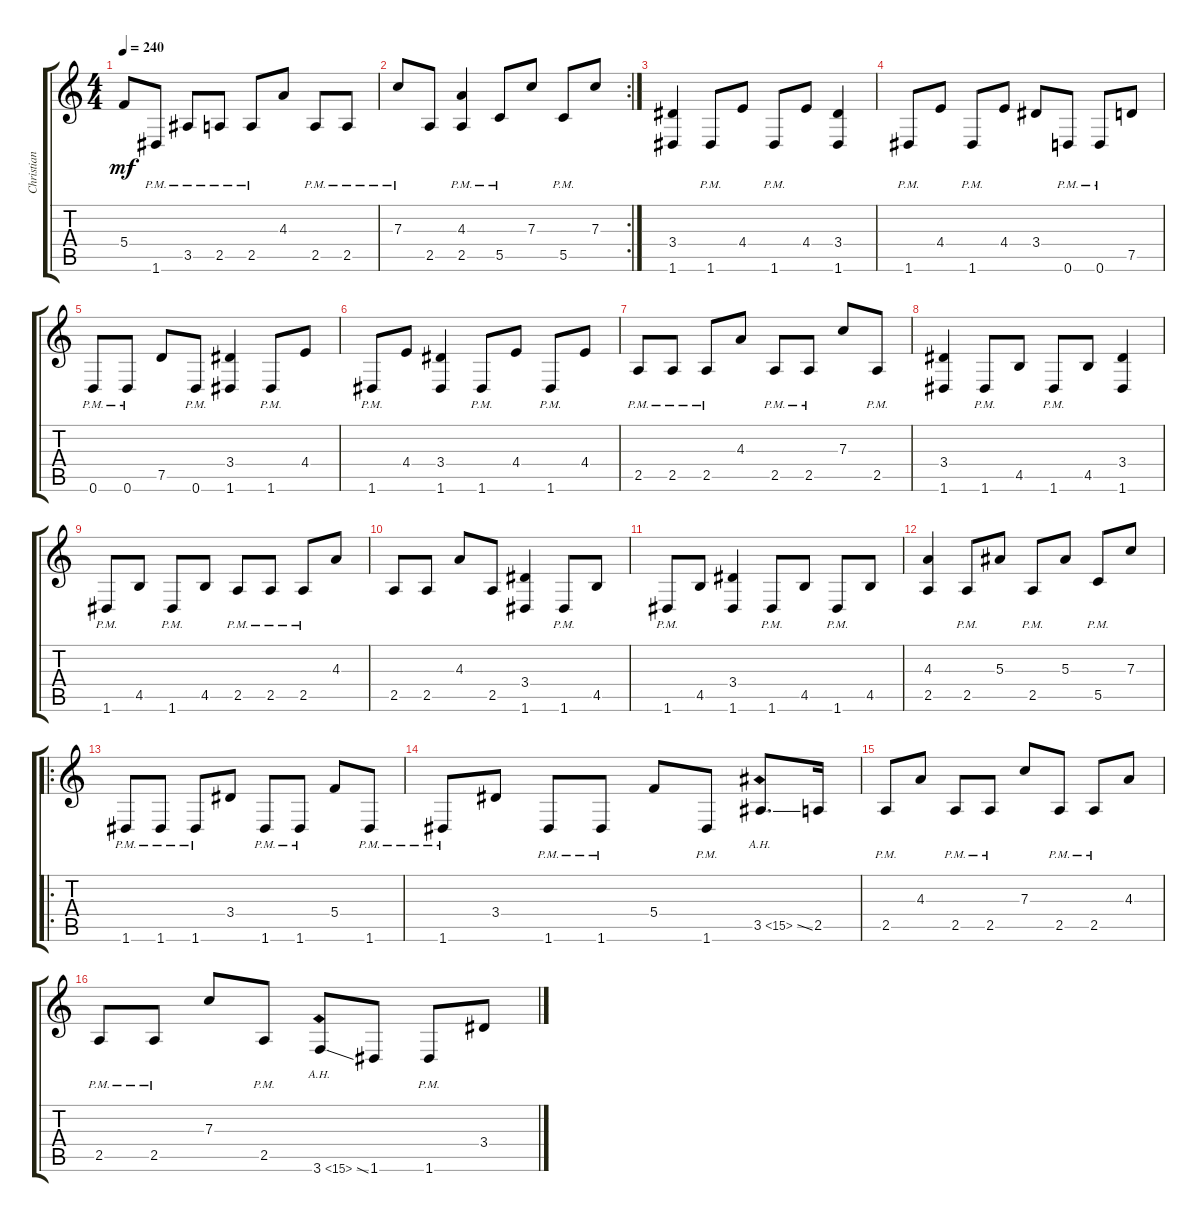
\track ("Christian Muenzer" "Christian ") {instrument distortionguitar}
\staff {score tabs}
\tuning (D4 A3 F3 C3 G2 D2) {hide}
\ts (4 4)
\tempo 240
\clef g2
\ks c
5.4.8{dy mf} 1.6{pm}.8 3.5{pm}.8 2.5{pm}.8 2.5{pm}.8 4.3.8 2.5{pm}.8 2.5{pm}.8 |
\rc 2
7.3{pm}.8 2.5.8 (4.3{pm} 2.5{pm}).4 5.5{pm}.8 7.3.8 5.5{pm}.8 7.3.8 |
(3.4 1.6).4 1.6{pm}.8 4.4.8 1.6{pm}.8 4.4.8 (3.4 1.6).4 |
1.6{pm}.8 4.4.8 1.6{pm}.8 4.4.8 3.4.8 0.6{pm}.8 0.6{pm}.8 7.5.8 |
0.6{pm}.8 0.6{pm}.8 7.5.8 0.6{pm}.8 (3.4 1.6).4 1.6{pm}.8 4.4.8 |
1.6{pm}.8 4.4.8 (3.4 1.6).4 1.6{pm}.8 4.4.8 1.6{pm}.8 4.4.8 |
2.5{pm}.8 2.5{pm}.8 2.5{pm}.8 4.3.8 2.5{pm}.8 2.5{pm}.8 7.3.8 2.5{pm}.8 |
(3.4 1.6).4 1.6{pm}.8 4.5.8 1.6{pm}.8 4.5.8 (3.4 1.6).4 |
1.6{pm}.8 4.5.8 1.6{pm}.8 4.5.8 2.5{pm}.8 2.5{pm}.8 2.5{pm}.8 4.3.8 |
2.5.8 2.5.8 4.3.8 2.5.8 (3.4 1.6).4 1.6{pm}.8 4.5.8 |
1.6{pm}.8 4.5.8 (3.4 1.6).4 1.6{pm}.8 4.5.8 1.6{pm}.8 4.5.8 |
(4.3 2.5).4 2.5{pm}.8 5.3.8 2.5{pm}.8 5.3.8 5.5{pm}.8 7.3.8 |
\ro
1.6{pm}.8 1.6{pm}.8 1.6{pm}.8 3.4.8 1.6{pm}.8 1.6{pm}.8 5.4.8 1.6{pm}.8 |
1.6{pm}.8 3.4.8 1.6{pm}.8 1.6{pm}.8 5.4.8 1.6{pm}.8 3.5{ah 12 ss}.8{d} 2.5.16 |
2.5{pm}.8 4.3.8 2.5{pm}.8 2.5{pm}.8 7.3.8 2.5{pm}.8 2.5{pm}.8 4.3.8 |
2.5{pm}.8 2.5{pm}.8 7.3.8 2.5{pm}.8 3.6{ah 12 ss}.8 1.6.8 1.6{pm}.8 3.4.8
